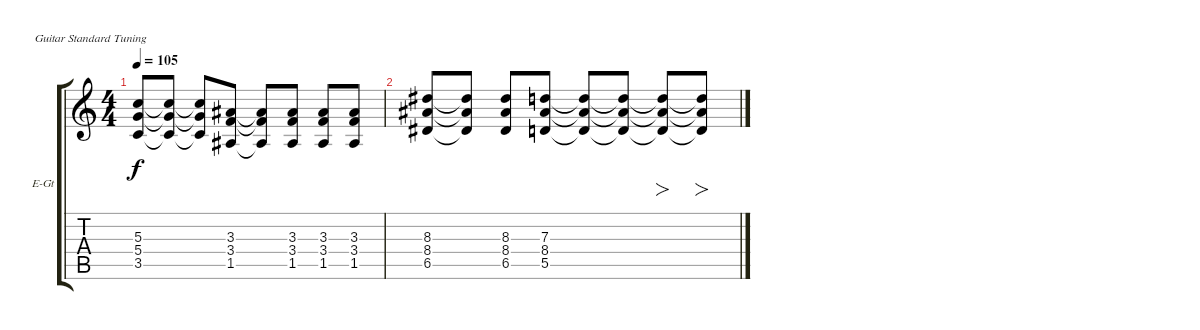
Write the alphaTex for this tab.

\defaultSystemsLayout 4
\bracketExtendMode groupsimilarinstruments
\firstSystemTrackNameOrientation horizontal
\otherSystemsTrackNameOrientation horizontal
\track ("Noize MC" "E-Gt") {instrument distortionguitar}
\staff {score tabs}
\tuning (E4 B3 G3 D3 A2 E2)
\ts (4 4)
\tempo 105
\clef g2
\scale
0.333333
\ks c
(3.5 5.3 5.4).8{dy f} (3.5{t} 5.3{t} 5.4{t}).8 (3.5{t} 5.4{t} 5.3{t}).8 (1.5 3.3 3.4).8 (1.5{t} 3.3{t} 3.4{t}).8 (1.5 3.3 3.4).8 (1.5 3.3 3.4).8 (1.5 3.4 3.3).8 |
(6.5 8.4 8.3).8 (6.5{t} 8.4{t} 8.3{t}).8 (6.5 8.4 8.3).8 (5.5 7.3 8.4).8 (5.5{t} 7.3{t} 8.4{t}).8 (5.5{t} 7.3{t} 8.4{t}).8 (5.5{t} 7.3{t} 8.4{t}).8{fo} (5.5{t} 7.3{t} 8.4{t}).8{fo}
